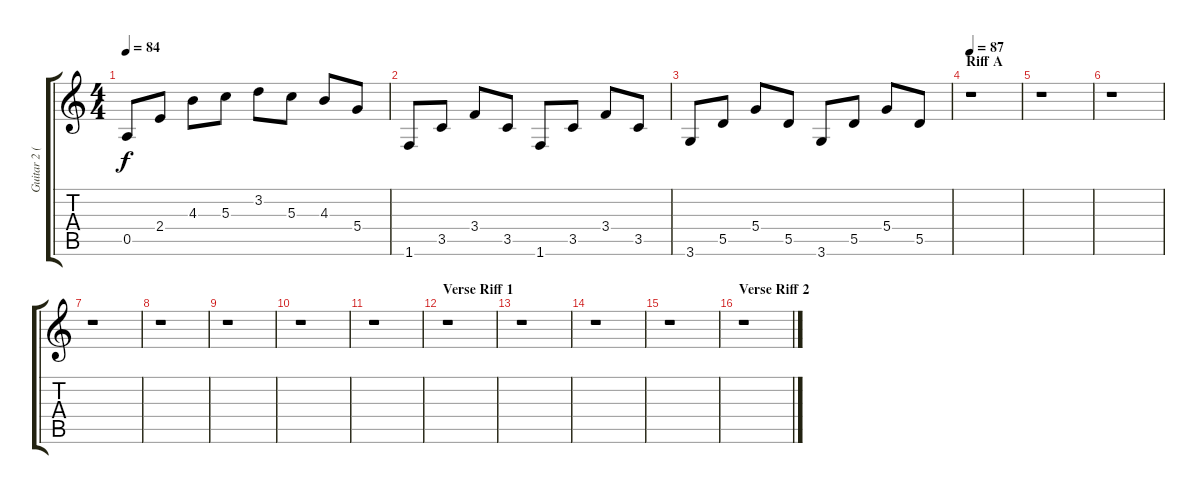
\track ("Guitar 2 (clean)" "Guitar 2 (") {instrument acousticguitarsteel}
\staff {score tabs}
\tuning (E4 B3 G3 D3 A2 E2) {hide}
\ts (4 4)
\tempo 84
\clef g2
\ks c
0.5.8{dy f} 2.4.8 4.3.8 5.3.8 3.2.8 5.3.8 4.3.8 5.4.8 |
1.6.8 3.5.8 3.4.8 3.5.8 1.6.8 3.5.8 3.4.8 3.5.8 |
3.6.8 5.5.8 5.4.8 5.5.8 3.6.8 5.5.8 5.4.8 5.5.8 |
\section ("" "Riff A")
\tempo 87
r.1 |
r.1 |
r.1 |
r.1 |
r.1 |
r.1 |
r.1 |
r.1 |
\section ("" "Verse Riff 1")
r.1 |
r.1 |
r.1 |
r.1 |
\section ("" "Verse Riff 2")
r.1
